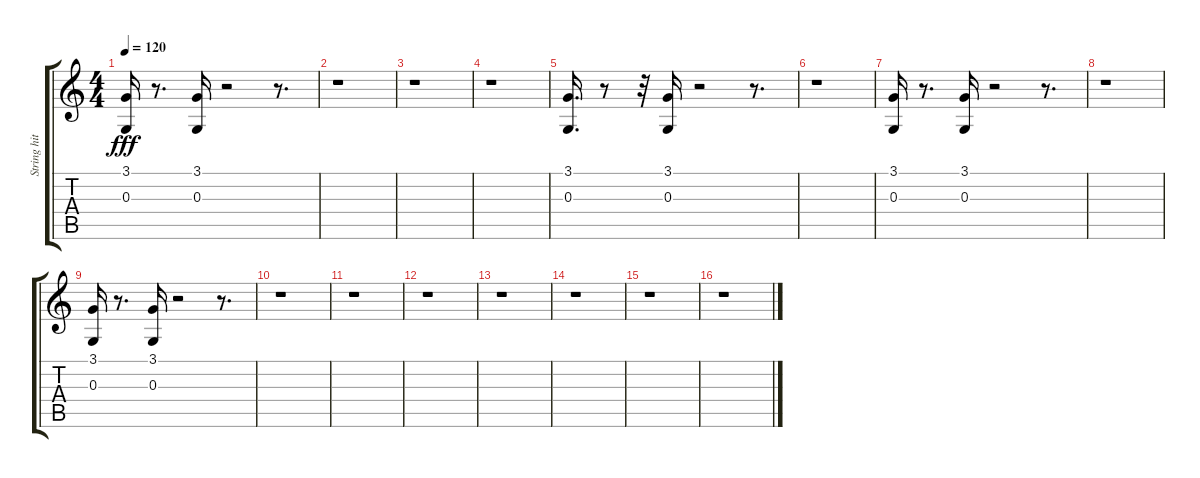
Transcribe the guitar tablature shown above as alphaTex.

\track ("String hits" "String hit") {instrument stringensemble2}
\staff {score tabs}
\tuning (E4 B3 G3 D3 A2 E2) {hide}
\ts (4 4)
\tempo 120
\clef g2
\ks c
(3.1 0.3).16{dy fff} r.8{d} (3.1 0.3).16 r.2 r.8{d} |
r.1 |
r.1 |
r.1 |
(3.1 0.3).16{d} r.8 r.32 (3.1 0.3).16 r.2 r.8{d} |
r.1 |
(3.1 0.3).16 r.8{d} (3.1 0.3).16 r.2 r.8{d} |
r.1 |
(3.1 0.3).16 r.8{d} (3.1 0.3).16 r.2 r.8{d} |
r.1 |
r.1 |
r.1 |
r.1 |
r.1 |
r.1 |
r.1
